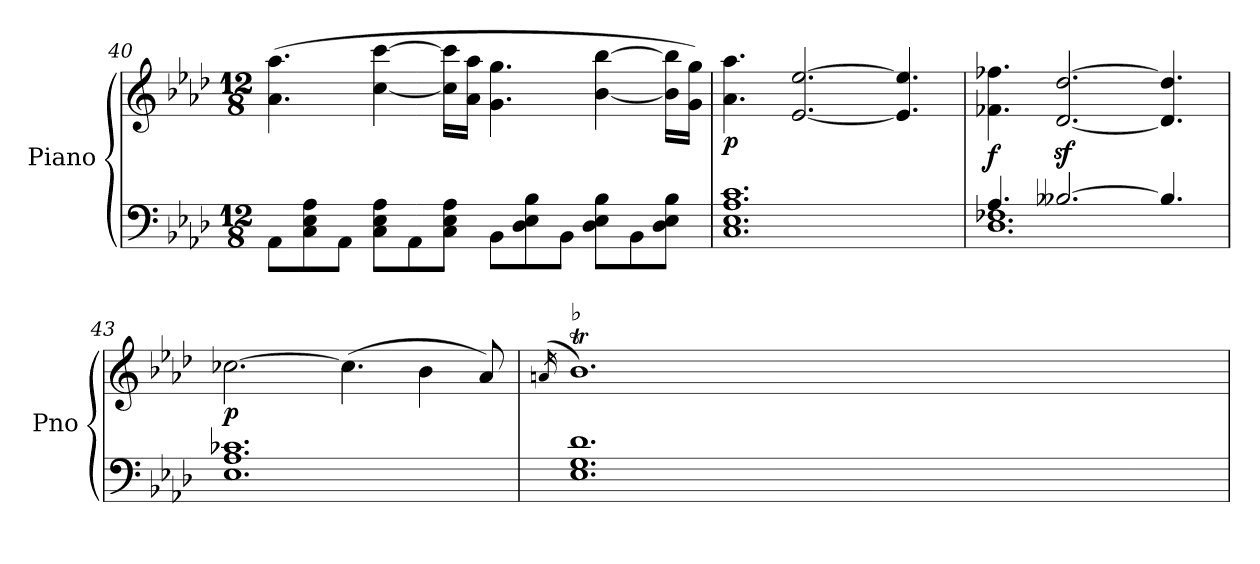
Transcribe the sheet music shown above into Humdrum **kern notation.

**kern	**kern	**dynam
*part1	*part1	*part1
*staff2	*staff1	*staff1/2
*I"Piano	*	*
*I'Pno	*	*
*clefF4	*clefG2	*
*k[b-e-a-d-]	*k[b-e-a-d-]	*
*M12/8	*M12/8	*
=40	=40	=40
8AA-\L	(4.a-\ 4.aa-\	.
8C\ 8E-\ 8A-\	.	.
8AA-\J	.	.
8C\ 8E-\ 8A-\L	[4cc\ [4ccc\	.
8AA-\	.	.
8C\ 8E-\ 8A-\J	16cc\] 16ccc\]LL	.
.	16a-\ 16aa-\JJ	.
8BB-\L	4.g\ 4.gg\	.
8D-\ 8E-\ 8B-\	.	.
8BB-\J	.	.
8D-\ 8E-\ 8B-\L	[4b-\ [4bb-\	.
8BB-\	.	.
8D-\ 8E-\ 8B-\J	16b-\] 16bb-\]LL	.
.	16g\ 16gg\JJ)	.
=41	=41	=41
!	!	!LO:DY:b
1.C 1.E- 1.A- 1.c	4.a-\ 4.aa-\	p
.	[2.e-/ [2.ee-/	.
.	4.e-/] 4.ee-/]	.
!!LO:LB:g=z
=42	=42	=42
*^	*	*
!	!	!	!LO:DY:b
4.A-/	1.D- 1.F-X	4.f-X\ 4.ff-X\	f
[2.B--X/	.	[2.d-/z< [2.dd-/z<	.
4.B--/]	.	4.d-/] 4.dd-/]	.
*v	*v	*	*
=43	=43	=43
!	!	!LO:DY:b
1.E- 1.A- 1.c-X	[2.cc-X\	p
.	(4.cc-\]	.
.	4b-\	.
.	8a-/)	.
=44	=44	=44
.	(16qan/	.
*	*^	*
!	!LO:TX:a:t=♭	!	!
1.E- 1.G 1.d-	1.b-T)	16ayy	.
.	.	16b-yy	.
.	.	16cc-Xyy	.
.	.	16b-yy	.
.	.	16cc-yy	.
.	.	16b-yy	.
.	.	16cc-yy	.
.	.	16b-yy	.
.	.	16cc-yy	.
.	.	16b-yy	.
.	.	16cc-yy	.
.	.	16b-yy	.
.	.	16cc-yy	.
.	.	16b-yy	.
.	.	16cc-yy	.
.	.	16b-yy	.
.	.	16cc-yy	.
.	.	16b-yy	.
.	.	16cc-yy	.
.	.	16b-yy	.
.	.	16cc-yy	.
.	.	16b-yy	.
.	.	16ayy	.
.	.	16b-yy	.
*	*v	*v	*
=	=	=
*-	*-	*-
